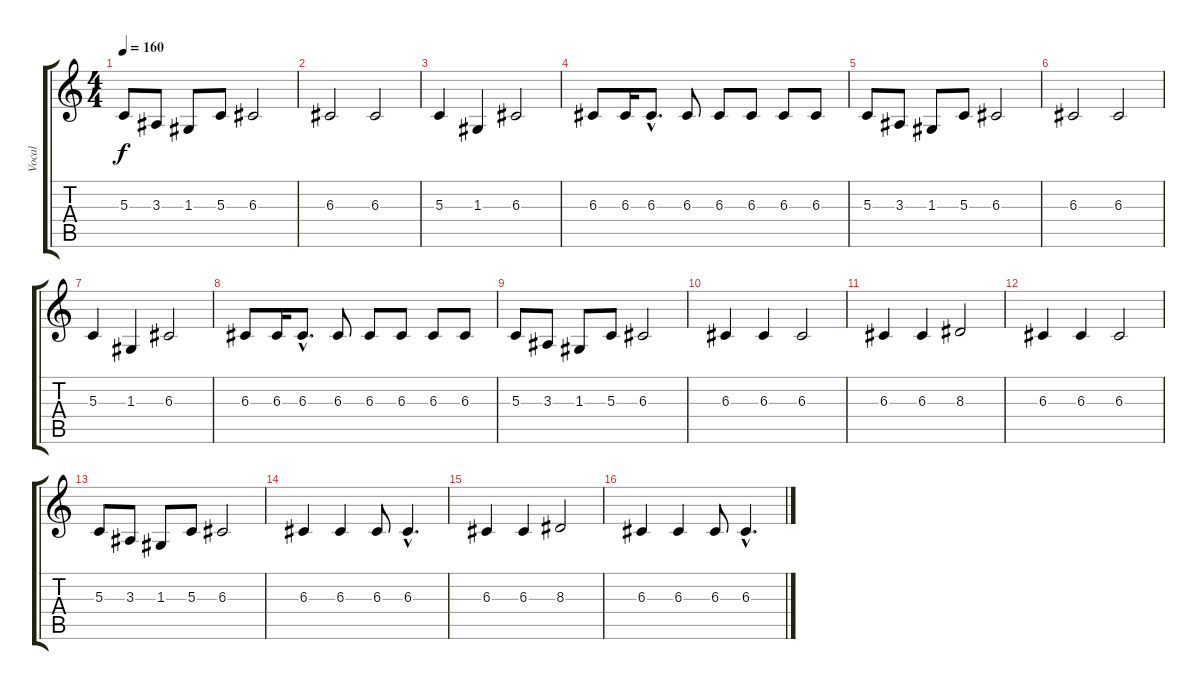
\track ("Vocal" "Vocal") {instrument choiraahs}
\staff {score tabs}
\tuning (E4 B3 G3 D3 A2 E2) {hide}
\ts (4 4)
\tempo 160
\clef g2
\ks c
5.3.8{dy f} 3.3.8 1.3.8 5.3.8 6.3.2 |
6.3.2 6.3.2 |
5.3.4 1.3.4 6.3.2 |
6.3.8 6.3.16 6.3{hac}.8{d} 6.3.8 6.3.8 6.3.8 6.3.8 6.3.8 |
5.3.8 3.3.8 1.3.8 5.3.8 6.3.2 |
6.3.2 6.3.2 |
5.3.4 1.3.4 6.3.2 |
6.3.8 6.3.16 6.3{hac}.8{d} 6.3.8 6.3.8 6.3.8 6.3.8 6.3.8 |
5.3.8 3.3.8 1.3.8 5.3.8 6.3.2 |
6.3.4 6.3.4 6.3.2 |
6.3.4 6.3.4 8.3.2 |
6.3.4 6.3.4 6.3.2 |
5.3.8 3.3.8 1.3.8 5.3.8 6.3.2 |
6.3.4 6.3.4 6.3.8 6.3{hac}.4{d} |
6.3.4 6.3.4 8.3.2 |
6.3.4 6.3.4 6.3.8 6.3{hac}.4{d}
